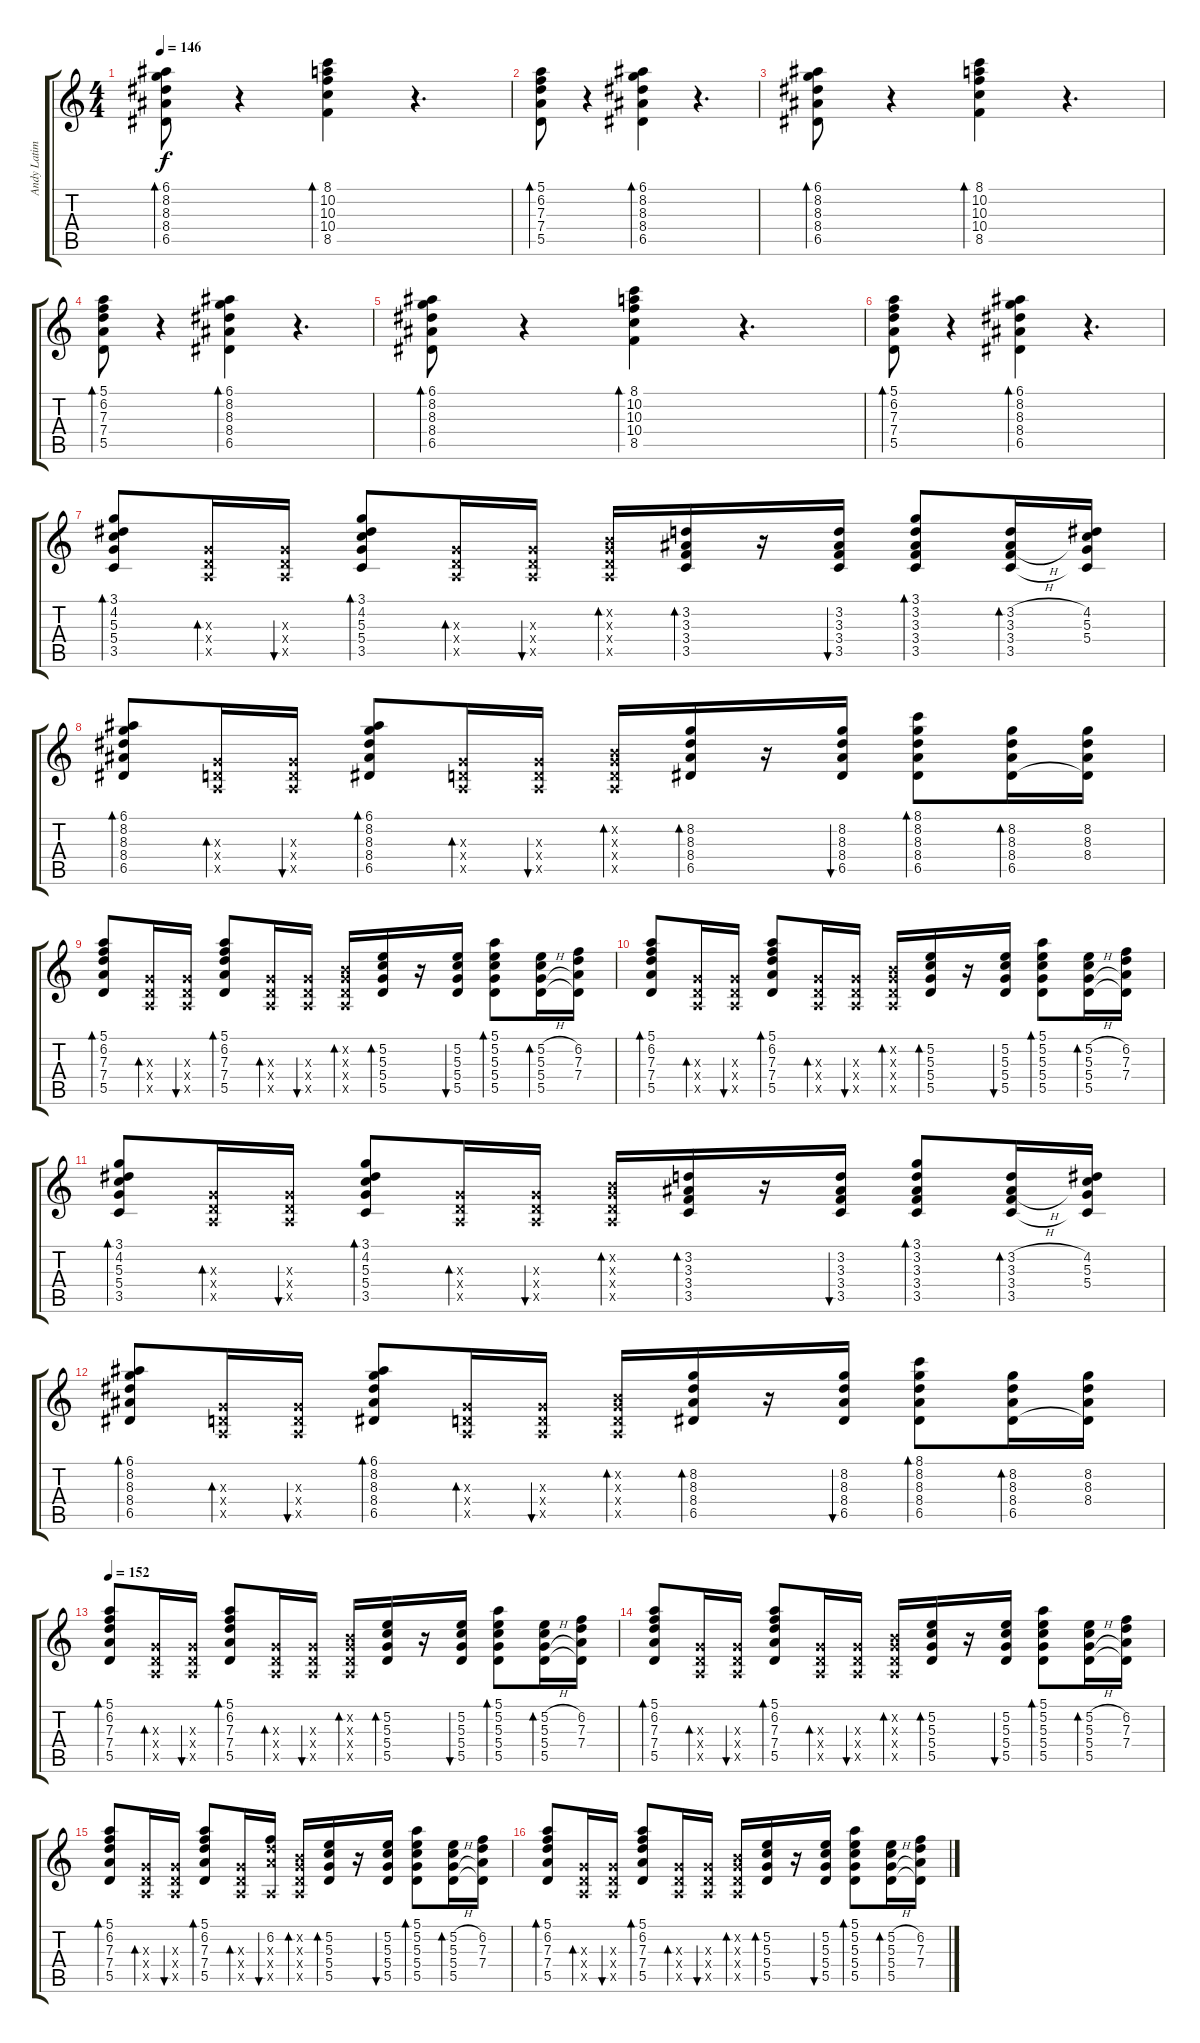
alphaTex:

\track ("Andy Latimer (guitar 2)" "Andy Latim") {instrument electricguitarclean}
\staff {score tabs}
\tuning (E4 B3 G3 D3 A2 E2) {hide}
\ts (4 4)
\tempo 146
\clef g2
\ks c
(6.1 8.2 8.3 8.4 6.5).8{bd 60 dy f} r.4 (8.1 10.2 10.3 10.4 8.5).4{bd 60} r.4{d} |
(5.1 6.2 7.3 7.4 5.5).8{bd 60} r.4 (6.1 8.2 8.3 8.4 6.5).4{bd 60} r.4{d} |
(6.1 8.2 8.3 8.4 6.5).8{bd 60} r.4 (8.1 10.2 10.3 10.4 8.5).4{bd 60} r.4{d} |
(5.1 6.2 7.3 7.4 5.5).8{bd 60} r.4 (6.1 8.2 8.3 8.4 6.5).4{bd 60} r.4{d} |
(6.1 8.2 8.3 8.4 6.5).8{bd 60} r.4 (8.1 10.2 10.3 10.4 8.5).4{bd 60} r.4{d} |
(5.1 6.2 7.3 7.4 5.5).8{bd 60} r.4 (6.1 8.2 8.3 8.4 6.5).4{bd 60} r.4{d} |
(3.1 4.2 5.3 5.4 3.5).8{bd 60} (0.3{x} 0.4{x} 0.5{x}).16{bd 60} (0.3{x} 0.4{x} 0.5{x}).16{bu 60} (3.1 4.2 5.3 5.4 3.5).8{bd 60} (0.3{x} 0.4{x} 0.5{x}).16{bd 60} (0.3{x} 0.4{x} 0.5{x}).16{bu 60} (0.2{x} 0.3{x} 0.4{x} 0.5{x}).16{bd 60} (3.2 3.3 3.4 3.5).16{bd 60} r.16 (3.2 3.3 3.4 3.5).16{bu 60} (3.1 3.2 3.3 3.4 3.5).8{bd 60} (3.2{h} 3.3{h} 3.4{h} 3.5).16{bd 60} (4.2 5.3 5.4 3.5{t}).16 |
(6.1 8.2 8.3 8.4 6.5).8{bd 60} (0.3{x} 0.4{x} 0.5{x}).16{bd 60} (0.3{x} 0.4{x} 0.5{x}).16{bu 60} (6.1 8.2 8.3 8.4 6.5).8{bd 60} (0.3{x} 0.4{x} 0.5{x}).16{bd 60} (0.3{x} 0.4{x} 0.5{x}).16{bu 60} (0.2{x} 0.3{x} 0.4{x} 0.5{x}).16{bd 60} (8.2 8.3 8.4 6.5).16{bd 60} r.16 (8.2 8.3 8.4 6.5).16{bu 60} (8.1 8.2 8.3 8.4 6.5).8{bd 60} (8.2 8.3 8.4 6.5).16{bd 60} (8.2 8.3 8.4 6.5{t}).16 |
(5.1 6.2 7.3 7.4 5.5).8{bd 60} (0.3{x} 0.4{x} 0.5{x}).16{bd 60} (0.3{x} 0.4{x} 0.5{x}).16{bu 60} (5.1 6.2 7.3 7.4 5.5).8{bd 60} (0.3{x} 0.4{x} 0.5{x}).16{bd 60} (0.3{x} 0.4{x} 0.5{x}).16{bu 60} (0.2{x} 0.3{x} 0.4{x} 0.5{x}).16{bd 60} (5.2 5.3 5.4 5.5).16{bd 60} r.16 (5.2 5.3 5.4 5.5).16{bu 60} (5.1 5.2 5.3 5.4 5.5).8{bd 60} (5.2{h} 5.3{h} 5.4{h} 5.5).16{bd 60} (6.2 7.3 7.4 5.5{t}).16 |
(5.1 6.2 7.3 7.4 5.5).8{bd 60} (0.3{x} 0.4{x} 0.5{x}).16{bd 60} (0.3{x} 0.4{x} 0.5{x}).16{bu 60} (5.1 6.2 7.3 7.4 5.5).8{bd 60} (0.3{x} 0.4{x} 0.5{x}).16{bd 60} (0.3{x} 0.4{x} 0.5{x}).16{bu 60} (0.2{x} 0.3{x} 0.4{x} 0.5{x}).16{bd 60} (5.2 5.3 5.4 5.5).16{bd 60} r.16 (5.2 5.3 5.4 5.5).16{bu 60} (5.1 5.2 5.3 5.4 5.5).8{bd 60} (5.2{h} 5.3{h} 5.4{h} 5.5).16{bd 60} (6.2 7.3 7.4 5.5{t}).16 |
(3.1 4.2 5.3 5.4 3.5).8{bd 60} (0.3{x} 0.4{x} 0.5{x}).16{bd 60} (0.3{x} 0.4{x} 0.5{x}).16{bu 60} (3.1 4.2 5.3 5.4 3.5).8{bd 60} (0.3{x} 0.4{x} 0.5{x}).16{bd 60} (0.3{x} 0.4{x} 0.5{x}).16{bu 60} (0.2{x} 0.3{x} 0.4{x} 0.5{x}).16{bd 60} (3.2 3.3 3.4 3.5).16{bd 60} r.16 (3.2 3.3 3.4 3.5).16{bu 60} (3.1 3.2 3.3 3.4 3.5).8{bd 60} (3.2{h} 3.3{h} 3.4{h} 3.5).16{bd 60} (4.2 5.3 5.4 3.5{t}).16 |
(6.1 8.2 8.3 8.4 6.5).8{bd 60} (0.3{x} 0.4{x} 0.5{x}).16{bd 60} (0.3{x} 0.4{x} 0.5{x}).16{bu 60} (6.1 8.2 8.3 8.4 6.5).8{bd 60} (0.3{x} 0.4{x} 0.5{x}).16{bd 60} (0.3{x} 0.4{x} 0.5{x}).16{bu 60} (0.2{x} 0.3{x} 0.4{x} 0.5{x}).16{bd 60} (8.2 8.3 8.4 6.5).16{bd 60} r.16 (8.2 8.3 8.4 6.5).16{bu 60} (8.1 8.2 8.3 8.4 6.5).8{bd 60} (8.2 8.3 8.4 6.5).16{bd 60} (8.2 8.3 8.4 6.5{t}).16 |
\tempo 152
(5.1 6.2 7.3 7.4 5.5).8{bd 60} (0.3{x} 0.4{x} 0.5{x}).16{bd 60} (0.3{x} 0.4{x} 0.5{x}).16{bu 60} (5.1 6.2 7.3 7.4 5.5).8{bd 60} (0.3{x} 0.4{x} 0.5{x}).16{bd 60} (0.3{x} 0.4{x} 0.5{x}).16{bu 60} (0.2{x} 0.3{x} 0.4{x} 0.5{x}).16{bd 60} (5.2 5.3 5.4 5.5).16{bd 60} r.16 (5.2 5.3 5.4 5.5).16{bu 60} (5.1 5.2 5.3 5.4 5.5).8{bd 60} (5.2{h} 5.3{h} 5.4{h} 5.5).16{bd 60} (6.2 7.3 7.4 5.5{t}).16 |
(5.1 6.2 7.3 7.4 5.5).8{bd 60} (0.3{x} 0.4{x} 0.5{x}).16{bd 60} (0.3{x} 0.4{x} 0.5{x}).16{bu 60} (5.1 6.2 7.3 7.4 5.5).8{bd 60} (0.3{x} 0.4{x} 0.5{x}).16{bd 60} (0.3{x} 0.4{x} 0.5{x}).16{bu 60} (0.2{x} 0.3{x} 0.4{x} 0.5{x}).16{bd 60} (5.2 5.3 5.4 5.5).16{bd 60} r.16 (5.2 5.3 5.4 5.5).16{bu 60} (5.1 5.2 5.3 5.4 5.5).8{bd 60} (5.2{h} 5.3{h} 5.4{h} 5.5).16{bd 60} (6.2 7.3 7.4 5.5{t}).16 |
(5.1 6.2 7.3 7.4 5.5).8{bd 60} (0.3{x} 0.4{x} 0.5{x}).16{bd 60} (0.3{x} 0.4{x} 0.5{x}).16{bu 60} (5.1 6.2 7.3 7.4 5.5).8{bd 60} (0.3{x} 0.4{x} 0.5{x}).16{bd 60} (6.2 7.3{x} 7.4{x} 0.5{x}).16{bu 60} (0.2{x} 0.3{x} 0.4{x} 0.5{x}).16{bd 60} (5.2 5.3 5.4 5.5).16{bd 60} r.16 (5.2 5.3 5.4 5.5).16{bu 60} (5.1 5.2 5.3 5.4 5.5).8{bd 60} (5.2{h} 5.3{h} 5.4{h} 5.5).16{bd 60} (6.2 7.3 7.4 5.5{t}).16 |
(5.1 6.2 7.3 7.4 5.5).8{bd 60} (0.3{x} 0.4{x} 0.5{x}).16{bd 60} (0.3{x} 0.4{x} 0.5{x}).16{bu 60} (5.1 6.2 7.3 7.4 5.5).8{bd 60} (0.3{x} 0.4{x} 0.5{x}).16{bd 60} (0.3{x} 0.4{x} 0.5{x}).16{bu 60} (0.2{x} 0.3{x} 0.4{x} 0.5{x}).16{bd 60} (5.2 5.3 5.4 5.5).16{bd 60} r.16 (5.2 5.3 5.4 5.5).16{bu 60} (5.1 5.2 5.3 5.4 5.5).8{bd 60} (5.2{h} 5.3{h} 5.4{h} 5.5).16{bd 60} (6.2 7.3 7.4 5.5{t}).16
